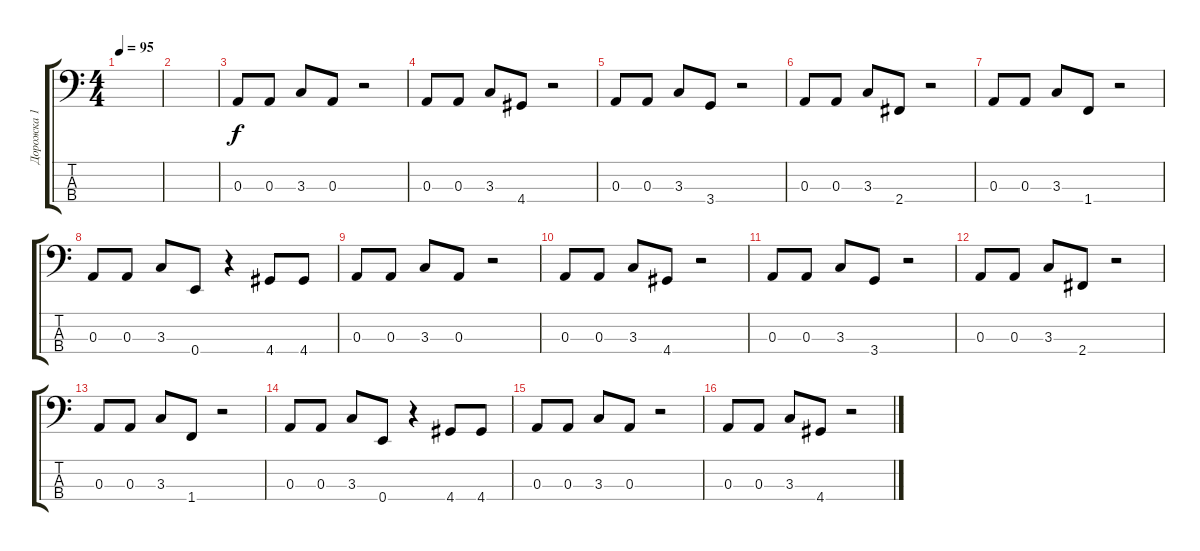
\track ("Дорожка 1" "Дорожка 1") {instrument electricbassfinger}
\staff {score tabs}
\tuning (G2 D2 A1 E1) {hide}
\ts (4 4)
\tempo 95
\clef f4
\ks c
|
|
0.3.8 0.3.8 3.3.8 0.3.8 r.2 |
0.3.8 0.3.8 3.3.8 4.4.8 r.2 |
0.3.8 0.3.8 3.3.8 3.4.8 r.2 |
0.3.8 0.3.8 3.3.8 2.4.8 r.2 |
0.3.8 0.3.8 3.3.8 1.4.8 r.2 |
0.3.8 0.3.8 3.3.8 0.4.8 r.4 4.4.8 4.4.8 |
0.3.8 0.3.8 3.3.8 0.3.8 r.2 |
0.3.8 0.3.8 3.3.8 4.4.8 r.2 |
0.3.8 0.3.8 3.3.8 3.4.8 r.2 |
0.3.8 0.3.8 3.3.8 2.4.8 r.2 |
0.3.8 0.3.8 3.3.8 1.4.8 r.2 |
0.3.8 0.3.8 3.3.8 0.4.8 r.4 4.4.8 4.4.8 |
0.3.8 0.3.8 3.3.8 0.3.8 r.2 |
0.3.8 0.3.8 3.3.8 4.4.8 r.2
